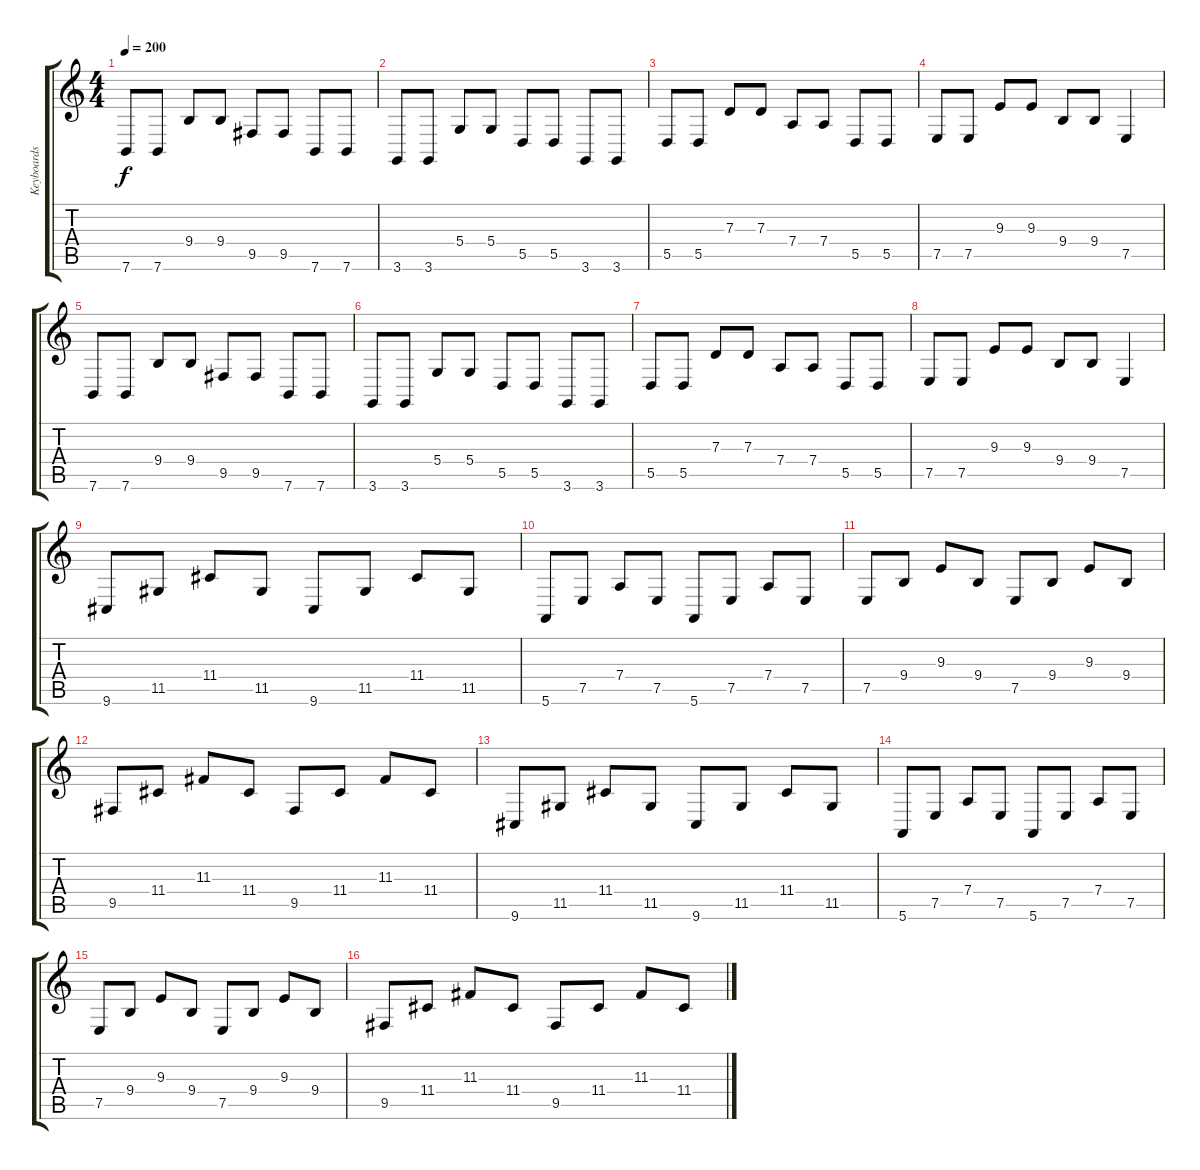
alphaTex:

\track ("Keyboards" "Keyboards") {instrument pad1newage}
\staff {score tabs}
\tuning (E4 B3 G3 D3 A2 E2) {hide}
\ts (4 4)
\tempo 200
\clef g2
\ks c
7.6.8{dy f} 7.6.8 9.4.8 9.4.8 9.5.8 9.5.8 7.6.8 7.6.8 |
3.6.8 3.6.8 5.4.8 5.4.8 5.5.8 5.5.8 3.6.8 3.6.8 |
5.5.8 5.5.8 7.3.8 7.3.8 7.4.8 7.4.8 5.5.8 5.5.8 |
7.5.8 7.5.8 9.3.8 9.3.8 9.4.8 9.4.8 7.5.4 |
7.6.8 7.6.8 9.4.8 9.4.8 9.5.8 9.5.8 7.6.8 7.6.8 |
3.6.8 3.6.8 5.4.8 5.4.8 5.5.8 5.5.8 3.6.8 3.6.8 |
5.5.8 5.5.8 7.3.8 7.3.8 7.4.8 7.4.8 5.5.8 5.5.8 |
7.5.8 7.5.8 9.3.8 9.3.8 9.4.8 9.4.8 7.5.4 |
9.6.8 11.5.8 11.4.8 11.5.8 9.6.8 11.5.8 11.4.8 11.5.8 |
5.6.8 7.5.8 7.4.8 7.5.8 5.6.8 7.5.8 7.4.8 7.5.8 |
7.5.8 9.4.8 9.3.8 9.4.8 7.5.8 9.4.8 9.3.8 9.4.8 |
9.5.8 11.4.8 11.3.8 11.4.8 9.5.8 11.4.8 11.3.8 11.4.8 |
9.6.8 11.5.8 11.4.8 11.5.8 9.6.8 11.5.8 11.4.8 11.5.8 |
5.6.8 7.5.8 7.4.8 7.5.8 5.6.8 7.5.8 7.4.8 7.5.8 |
7.5.8 9.4.8 9.3.8 9.4.8 7.5.8 9.4.8 9.3.8 9.4.8 |
9.5.8 11.4.8 11.3.8 11.4.8 9.5.8 11.4.8 11.3.8 11.4.8
